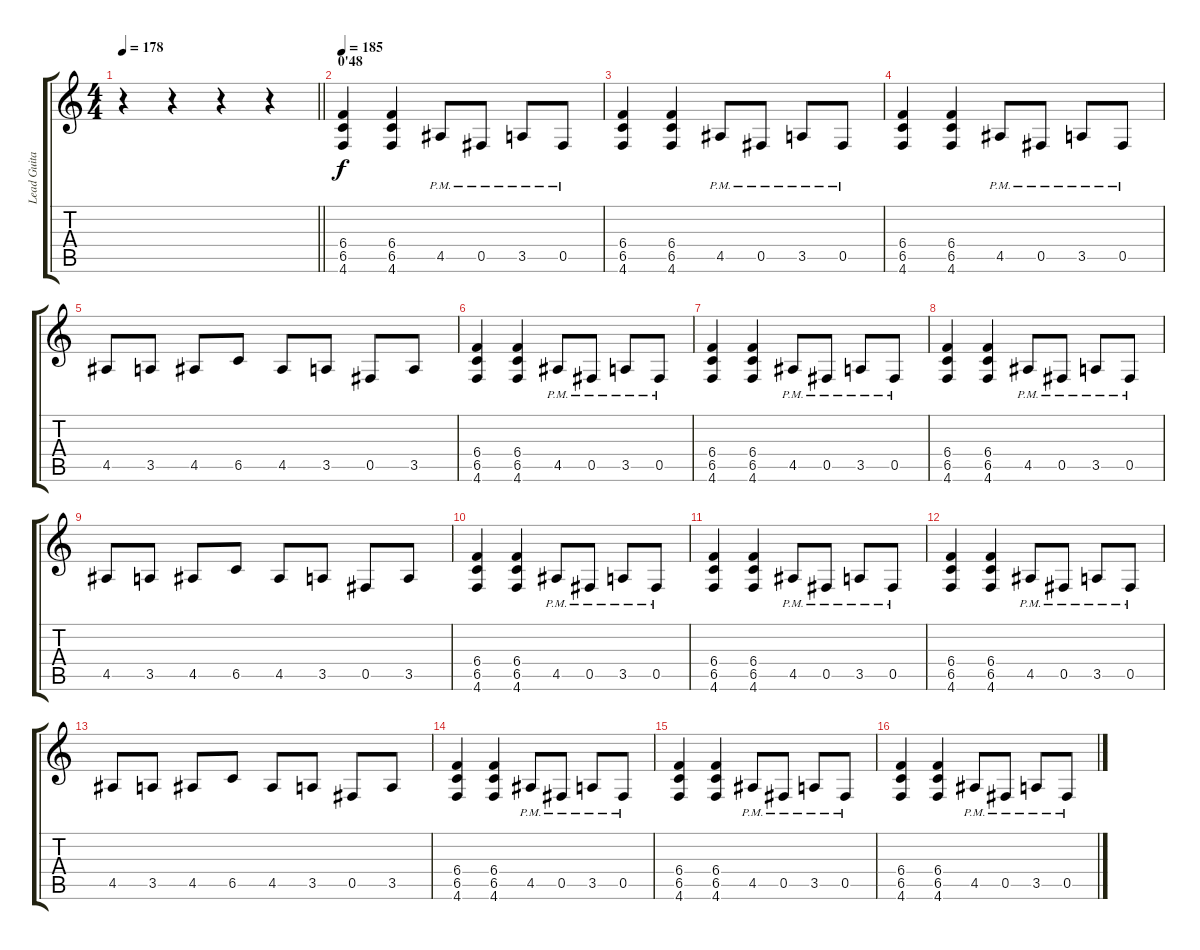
\track ("Lead Guitar" "Lead Guita") {instrument distortionguitar}
\staff {score tabs}
\tuning (Db4 Ab3 E3 B2 Gb2 Db2) {hide}
\ts (4 4)
\tempo 178
\clef g2
\barLineRight lightlight
\ks c
r.4{dy f} r.4 r.4 r.4 |
\section ("" "0'48")
\tempo 185
(6.4 6.5 4.6).4 (6.4 6.5 4.6).4 4.5{pm}.8 0.5{pm}.8 3.5{pm}.8 0.5{pm}.8 |
(6.4 6.5 4.6).4 (6.4 6.5 4.6).4 4.5{pm}.8 0.5{pm}.8 3.5{pm}.8 0.5{pm}.8 |
(6.4 6.5 4.6).4 (6.4 6.5 4.6).4 4.5{pm}.8 0.5{pm}.8 3.5{pm}.8 0.5{pm}.8 |
4.5.8 3.5.8 4.5.8 6.5.8 4.5.8 3.5.8 0.5.8 3.5.8 |
(6.4 6.5 4.6).4 (6.4 6.5 4.6).4 4.5{pm}.8 0.5{pm}.8 3.5{pm}.8 0.5{pm}.8 |
(6.4 6.5 4.6).4 (6.4 6.5 4.6).4 4.5{pm}.8 0.5{pm}.8 3.5{pm}.8 0.5{pm}.8 |
(6.4 6.5 4.6).4 (6.4 6.5 4.6).4 4.5{pm}.8 0.5{pm}.8 3.5{pm}.8 0.5{pm}.8 |
4.5.8 3.5.8 4.5.8 6.5.8 4.5.8 3.5.8 0.5.8 3.5.8 |
(6.4 6.5 4.6).4 (6.4 6.5 4.6).4 4.5{pm}.8 0.5{pm}.8 3.5{pm}.8 0.5{pm}.8 |
(6.4 6.5 4.6).4 (6.4 6.5 4.6).4 4.5{pm}.8 0.5{pm}.8 3.5{pm}.8 0.5{pm}.8 |
(6.4 6.5 4.6).4 (6.4 6.5 4.6).4 4.5{pm}.8 0.5{pm}.8 3.5{pm}.8 0.5{pm}.8 |
4.5.8 3.5.8 4.5.8 6.5.8 4.5.8 3.5.8 0.5.8 3.5.8 |
(6.4 6.5 4.6).4 (6.4 6.5 4.6).4 4.5{pm}.8 0.5{pm}.8 3.5{pm}.8 0.5{pm}.8 |
(6.4 6.5 4.6).4 (6.4 6.5 4.6).4 4.5{pm}.8 0.5{pm}.8 3.5{pm}.8 0.5{pm}.8 |
(6.4 6.5 4.6).4 (6.4 6.5 4.6).4 4.5{pm}.8 0.5{pm}.8 3.5{pm}.8 0.5{pm}.8
